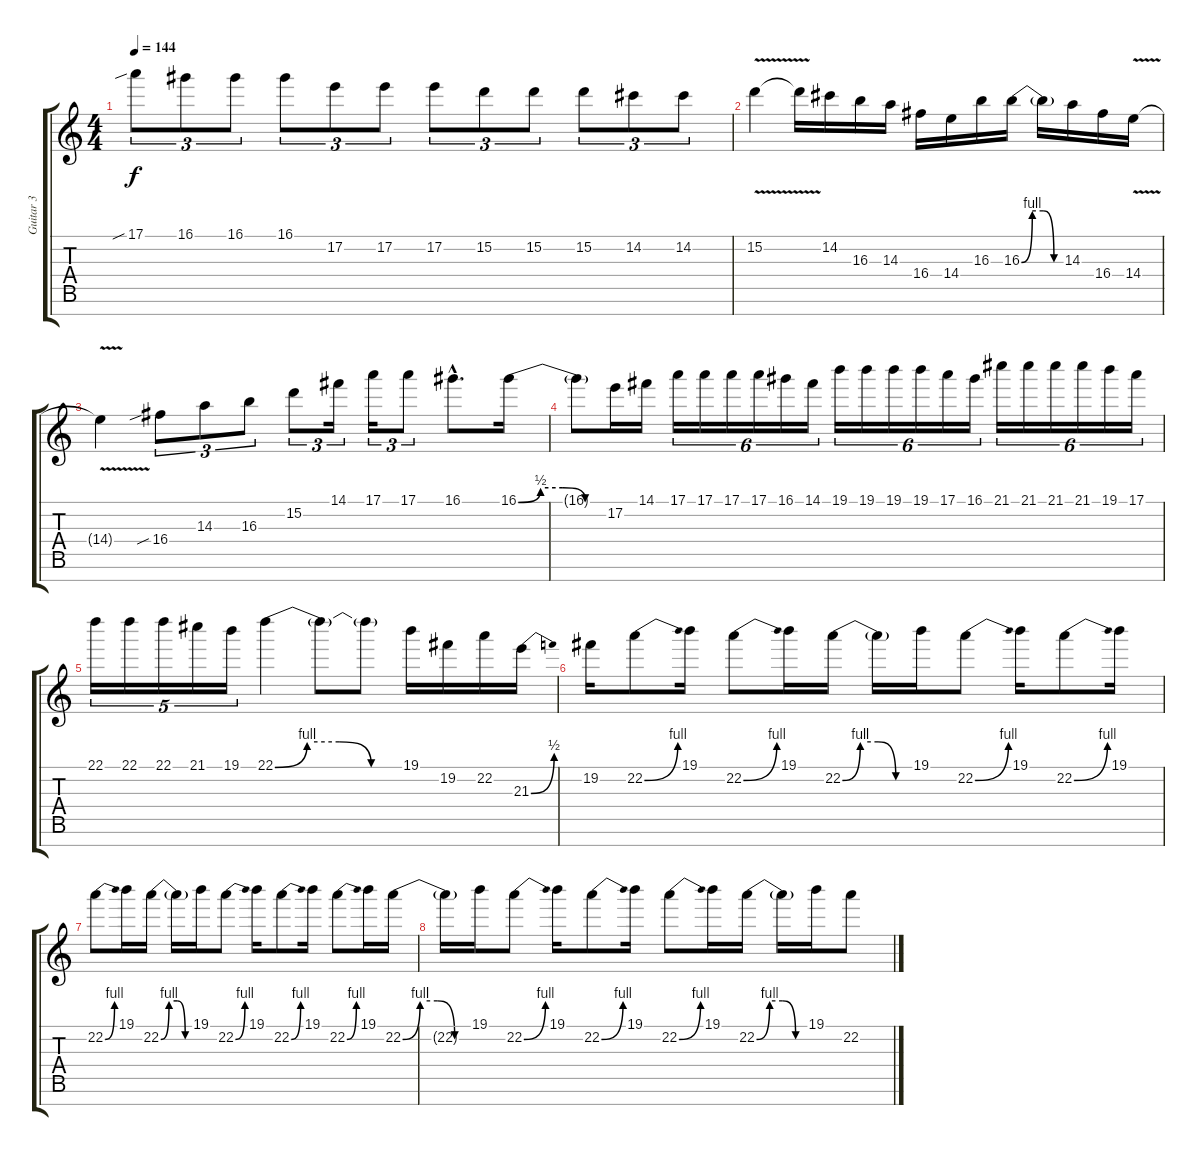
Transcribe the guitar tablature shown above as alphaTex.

\track ("Guitar 3" "Guitar 3") {instrument distortionguitar}
\staff {score tabs}
\tuning (E4 B3 G3 D3 A2 E2 B1) {hide}
\ts (4 4)
\tempo 144
\clef g2
\ks c
17.1{sib}.8{tu (3 2) dy f} 16.1.8{tu (3 2)} 16.1.8{tu (3 2)} 16.1.8{tu (3 2)} 17.2.8{tu (3 2)} 17.2.8{tu (3 2)} 17.2.8{tu (3 2)} 15.2.8{tu (3 2)} 15.2.8{tu (3 2)} 15.2.8{tu (3 2)} 14.2.8{tu (3 2)} 14.2.8{tu (3 2)} |
15.2{v}.4 15.2{t}.16 14.2.16 16.3.16 14.3.16 16.4.16 14.4.16 16.3.16 16.3{be (custom 0 0 15 4 30 4 45 0 60 0)}.16 16.3{t}.16 14.3.16 16.4.16 14.4{v}.16 |
14.4{t}.4 16.4{sib}.8{tu (3 2)} 14.3.8{tu (3 2)} 16.3.8{tu (3 2)} 15.2.8{tu (3 2)} 14.1.16{tu (3 2)} 17.1.16{tu (3 2)} 17.1.8{tu (3 2)} 16.1{hac}.8{d} 16.1{be (custom 0 0 15 2 30 2 45 0 60 0)}.16 |
16.1{t}.8 17.2.16 14.1.16 17.1.16{tu (6 4)} 17.1.16{tu (6 4)} 17.1.16{tu (6 4)} 17.1.16{tu (6 4)} 16.1.16{tu (6 4)} 14.1.16{tu (6 4)} 19.1.16{tu (6 4)} 19.1.16{tu (6 4)} 19.1.16{tu (6 4)} 19.1.16{tu (6 4)} 17.1.16{tu (6 4)} 16.1.16{tu (6 4)} 21.1.16{tu (6 4)} 21.1.16{tu (6 4)} 21.1.16{tu (6 4)} 21.1.16{tu (6 4)} 19.1.16{tu (6 4)} 17.1.16{tu (6 4)} |
22.1.16{tu (5 4)} 22.1.16{tu (5 4)} 22.1.16{tu (5 4)} 21.1.16{tu (5 4)} 19.1.16{tu (5 4)} 22.1{be (custom 0 0 15 4 30 4 45 0 60 0)}.4 22.1{t}.8 22.1{t}.8 19.1.16 19.2.16 22.2.16 21.3{be (bend 0 0 60 2)}.16 |
19.2.16 22.2{be (bend 0 0 60 4)}.8 19.1.16 22.2{be (bend 0 0 60 4)}.8 19.1.16 22.2{be (custom 0 0 15 4 30 4 45 0 60 0)}.16 22.2{t}.16 19.1.16 22.2{be (bend 0 0 60 4)}.8 19.1.16 22.2{be (bend 0 0 60 4)}.8 19.1.16 |
22.2{be (bend 0 0 60 4)}.8 19.1.16 22.2{be (custom 0 0 15 4 30 4 45 0 60 0)}.16 22.2{t}.16 19.1.16 22.2{be (bend 0 0 60 4)}.8 19.1.16 22.2{be (bend 0 0 60 4)}.8 19.1.16 22.2{be (bend 0 0 60 4)}.8 19.1.16 22.2{be (custom 0 0 15 4 30 4 45 0 60 0)}.16 |
22.2{t}.16 19.1.16 22.2{be (bend 0 0 60 4)}.8 19.1.16 22.2{be (bend 0 0 60 4)}.8 19.1.16 22.2{be (bend 0 0 60 4)}.8 19.1.16 22.2{be (custom 0 0 15 4 30 4 45 0 60 0)}.16 22.2{t}.16 19.1.16 22.2.8
